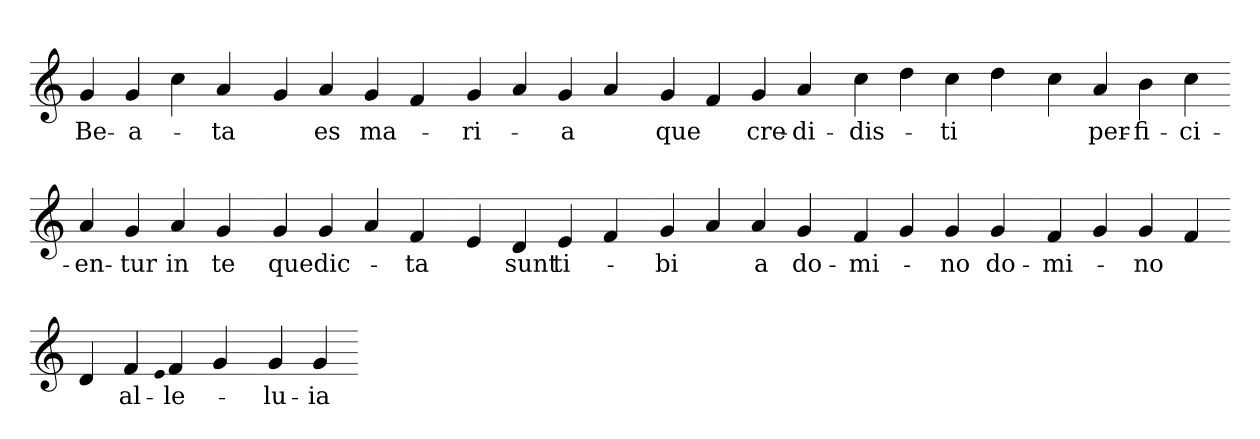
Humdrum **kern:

**kern	**text
*part1	*part1
*staff1	*staff1
*clefG2	*
=	=
4g	Be-
4g	a-
4cc	.
4a	ta
=-	=-
4g	.
4a	es
4g	ma-
4f	.
=-	=-
4g	ri-
4a	.
4g	a
4a	.
=-	=-
4g	que
4f	.
4g	cre-
4a	di-
=-	=-
4cc	dis-
4dd	.
4cc	ti
4dd	.
=-	=-
4cc	.
4a	per-
4b	fi-
4cc	ci-
=-	=-
4a	en-
4g	tur
4a	in
4g	te
=-	=-
4g	que
4g	dic-
4a	.
4f	ta
=-	=-
4e	.
4d	sunt
4e	ti-
4f	.
=-	=-
4g	bi
4a	.
4a	a
4g	do-
=-	=-
4f	mi-
4g	.
4g	no
4g	do-
=-	=-
4f	mi-
4g	.
4g	no
4f	.
=-	=-
4d	.
4f	al-
qe	.
4f	le-
4g	.
=-	=-
4g	lu-
4g	ia
=-	=-
*-	*-
